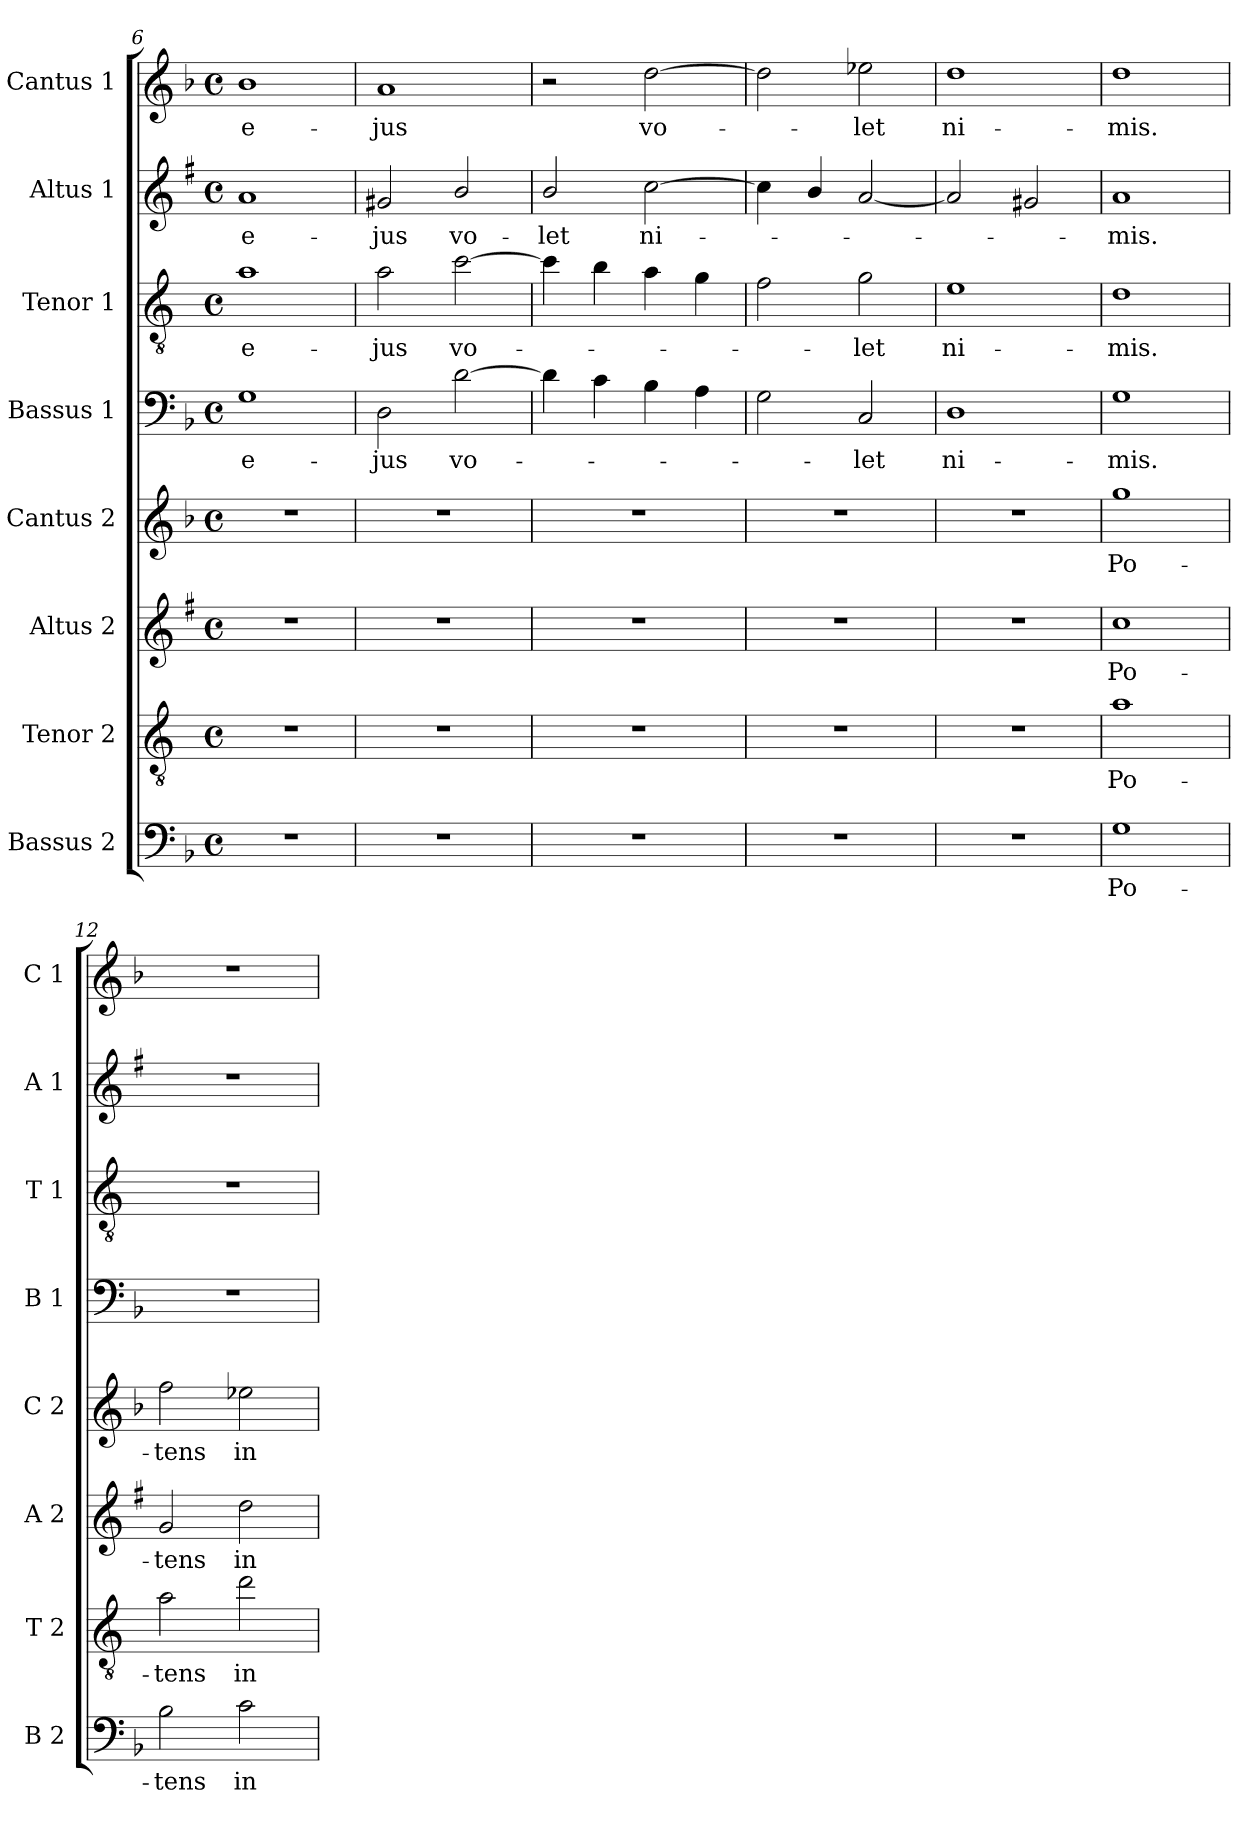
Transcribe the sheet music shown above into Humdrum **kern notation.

**kern	**text	**kern	**text	**kern	**text	**kern	**text	**kern	**text	**kern	**text	**kern	**text	**kern	**text
*part8	*part8	*part7	*part7	*part6	*part6	*part5	*part5	*part4	*part4	*part3	*part3	*part2	*part2	*part1	*part1
*staff8	*staff8	*staff7	*staff7	*staff6	*staff6	*staff5	*staff5	*staff4	*staff4	*staff3	*staff3	*staff2	*staff2	*staff1	*staff1
*I"Bassus 2	*	*I"Tenor 2	*	*I"Altus 2	*	*I"Cantus 2	*	*I"Bassus 1	*	*I"Tenor 1	*	*I"Altus 1	*	*I"Cantus 1	*
*I'B 2	*	*I'T 2	*	*I'A 2	*	*I'C 2	*	*I'B 1	*	*I'T 1	*	*I'A 1	*	*I'C 1	*
*clefF4	*	*clefGv2	*	*clefG2	*	*clefG2	*	*clefF4	*	*clefGv2	*	*clefG2	*	*clefG2	*
*	*	*ITrd4c7	*	*ITrd1c2	*	*	*	*	*	*ITrd4c7	*	*ITrd1c2	*	*	*
*k[b-]	*	*k[b-]	*	*k[b-]	*	*k[b-]	*	*k[b-]	*	*k[b-]	*	*k[b-]	*	*k[b-]	*
*F:	*	*F:	*	*F:	*	*F:	*	*F:	*	*F:	*	*F:	*	*F:	*
*M4/4	*	*M4/4	*	*M4/4	*	*M4/4	*	*M4/4	*	*M4/4	*	*M4/4	*	*M4/4	*
*met(c)	*	*met(c)	*	*met(c)	*	*met(c)	*	*met(c)	*	*met(c)	*	*met(c)	*	*met(c)	*
=6	=6	=6	=6	=6	=6	=6	=6	=6	=6	=6	=6	=6	=6	=6	=6
!	!	!	!	!	!	!	!	!	!LO:LY:b	!	!LO:LY:b	!	!LO:LY:b	!	!LO:LY:b
1r	.	1r	.	1r	.	1r	.	1G	e-	1d	e-	1g	e-	1b-	e-
!!LO:LB:g=z
=7	=7	=7	=7	=7	=7	=7	=7	=7	=7	=7	=7	=7	=7	=7	=7
!	!	!	!	!	!	!	!	!	!LO:LY:b	!	!LO:LY:b	!	!LO:LY:b	!	!LO:LY:b
1r	.	1r	.	1r	.	1r	.	2D\	-jus	2d\	-jus	2f#X/	-jus	1a	-jus
!	!	!	!	!	!	!	!	!	!LO:LY:b	!	!LO:LY:b	!	!LO:LY:b	!	!
.	.	.	.	.	.	.	.	[2d\	vo-	[2f\	vo-	2a/	vo-	.	.
=8	=8	=8	=8	=8	=8	=8	=8	=8	=8	=8	=8	=8	=8	=8	=8
!	!	!	!	!	!	!	!	!	!	!	!	!	!LO:LY:b	!	!
1r	.	1r	.	1r	.	1r	.	4d\]	.	4f\]	.	2a/	-let	2r	.
.	.	.	.	.	.	.	.	4c\	.	4e\	.	.	.	.	.
!	!	!	!	!	!	!	!	!	!	!	!	!	!LO:LY:b	!	!LO:LY:b
.	.	.	.	.	.	.	.	4B-\	.	4d\	.	[2b-\	ni-	[2dd\	vo-
.	.	.	.	.	.	.	.	4A\	.	4c\	.	.	.	.	.
=9	=9	=9	=9	=9	=9	=9	=9	=9	=9	=9	=9	=9	=9	=9	=9
1r	.	1r	.	1r	.	1r	.	2G\	.	2B-\	.	4b-\]	.	2dd\]	.
.	.	.	.	.	.	.	.	.	.	.	.	4a/	.	.	.
!	!	!	!	!	!	!	!	!	!LO:LY:b	!	!LO:LY:b	!	!	!	!LO:LY:b
.	.	.	.	.	.	.	.	2C/	-let	2c\	-let	[2g/	.	2ee-X\	-let
=10	=10	=10	=10	=10	=10	=10	=10	=10	=10	=10	=10	=10	=10	=10	=10
!	!	!	!	!	!	!	!	!	!LO:LY:b	!	!LO:LY:b	!	!	!	!LO:LY:b
1r	.	1r	.	1r	.	1r	.	1D	ni-	1A	ni-	2g/]	.	1dd	ni-
.	.	.	.	.	.	.	.	.	.	.	.	2f#X/	.	.	.
=11	=11	=11	=11	=11	=11	=11	=11	=11	=11	=11	=11	=11	=11	=11	=11
!	!LO:LY:b	!	!LO:LY:b	!	!LO:LY:b	!	!LO:LY:b	!	!LO:LY:b	!	!LO:LY:b	!	!LO:LY:b	!	!LO:LY:b
1G	Po-	1d	Po-	1b-	Po-	1gg	Po-	1G	-mis.	1G	-mis.	1g	-mis.	1dd	-mis.
=12	=12	=12	=12	=12	=12	=12	=12	=12	=12	=12	=12	=12	=12	=12	=12
!	!LO:LY:b	!	!LO:LY:b	!	!LO:LY:b	!	!LO:LY:b	!	!	!	!	!	!	!	!
2B-\	-tens	2d\	-tens	2f/	-tens	2ff\	-tens	1r	.	1r	.	1r	.	1r	.
!	!LO:LY:b	!	!LO:LY:b	!	!LO:LY:b	!	!LO:LY:b	!	!	!	!	!	!	!	!
2c\	in	2g\	in	2cc\	in	2ee-X\	in	.	.	.	.	.	.	.	.
=	=	=	=	=	=	=	=	=	=	=	=	=	=	=	=
*-	*-	*-	*-	*-	*-	*-	*-	*-	*-	*-	*-	*-	*-	*-	*-
